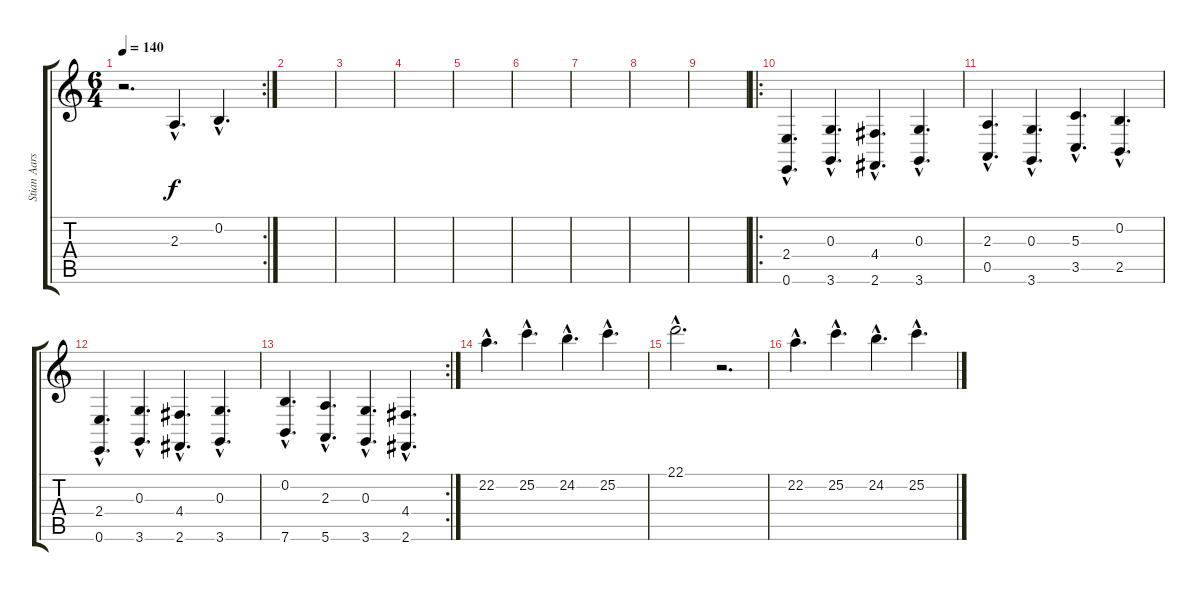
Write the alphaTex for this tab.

\track ("Stian Aarstad" "Stian Aars") {instrument stringensemble2}
\staff {score tabs}
\tuning (E4 B3 G3 D3 A2 E2) {hide}
\rc 2
\ts (6 4)
\tempo 140
\clef g2
\ks c
r.2{d dy f} 2.3{hac}.4{d} 0.2{hac}.4{d} |
|
|
|
|
|
|
|
|
\ro
(2.4{hac} 0.6{hac}).4{d} (0.3{hac} 3.6{hac}).4{d} (4.4{hac} 2.6{hac}).4{d} (0.3{hac} 3.6{hac}).4{d} |
(2.3{hac} 0.5{hac}).4{d} (0.3{hac} 3.6{hac}).4{d} (5.3{hac} 3.5{hac}).4{d} (0.2{hac} 2.5{hac}).4{d} |
(2.4{hac} 0.6{hac}).4{d} (0.3{hac} 3.6{hac}).4{d} (4.4{hac} 2.6{hac}).4{d} (0.3{hac} 3.6{hac}).4{d} |
\rc 2
(0.2{hac} 7.6{hac}).4{d} (2.3{hac} 5.6{hac}).4{d} (0.3{hac} 3.6{hac}).4{d} (4.4{hac} 2.6{hac}).4{d} |
22.2{hac}.4{d} 25.2{hac}.4{d} 24.2{hac}.4{d} 25.2{hac}.4{d} |
22.1{hac}.2{d} r.2{d} |
22.2{hac}.4{d} 25.2{hac}.4{d} 24.2{hac}.4{d} 25.2{hac}.4{d}
